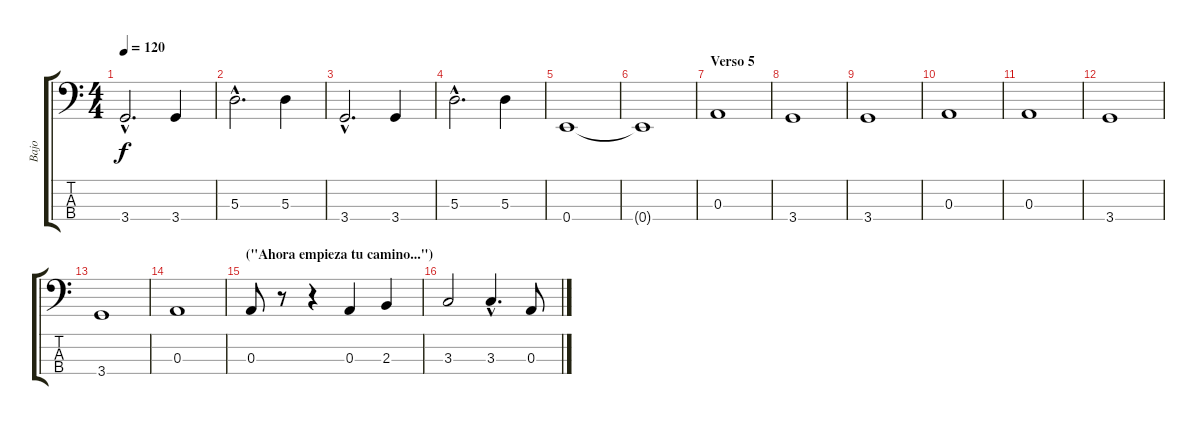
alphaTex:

\track ("Bajo" "Bajo") {instrument electricbassfinger}
\staff {score tabs}
\tuning (G2 D2 A1 E1) {hide}
\ts (4 4)
\tempo 120
\clef f4
\ks c
3.4{hac}.2{d dy f} 3.4.4 |
5.3{hac}.2{d} 5.3.4 |
3.4{hac}.2{d} 3.4.4 |
5.3{hac}.2{d} 5.3.4 |
0.4.1 |
0.4{t}.1 |
\section ("" "Verso 5")
0.3.1 |
3.4.1 |
3.4.1 |
0.3.1 |
0.3.1 |
3.4.1 |
3.4.1 |
0.3.1 |
\section ("" "(\"Ahora empieza tu camino...\")")
0.3.8 r.8 r.4 0.3.4 2.3.4 |
3.3.2 3.3{hac}.4{d} 0.3.8
